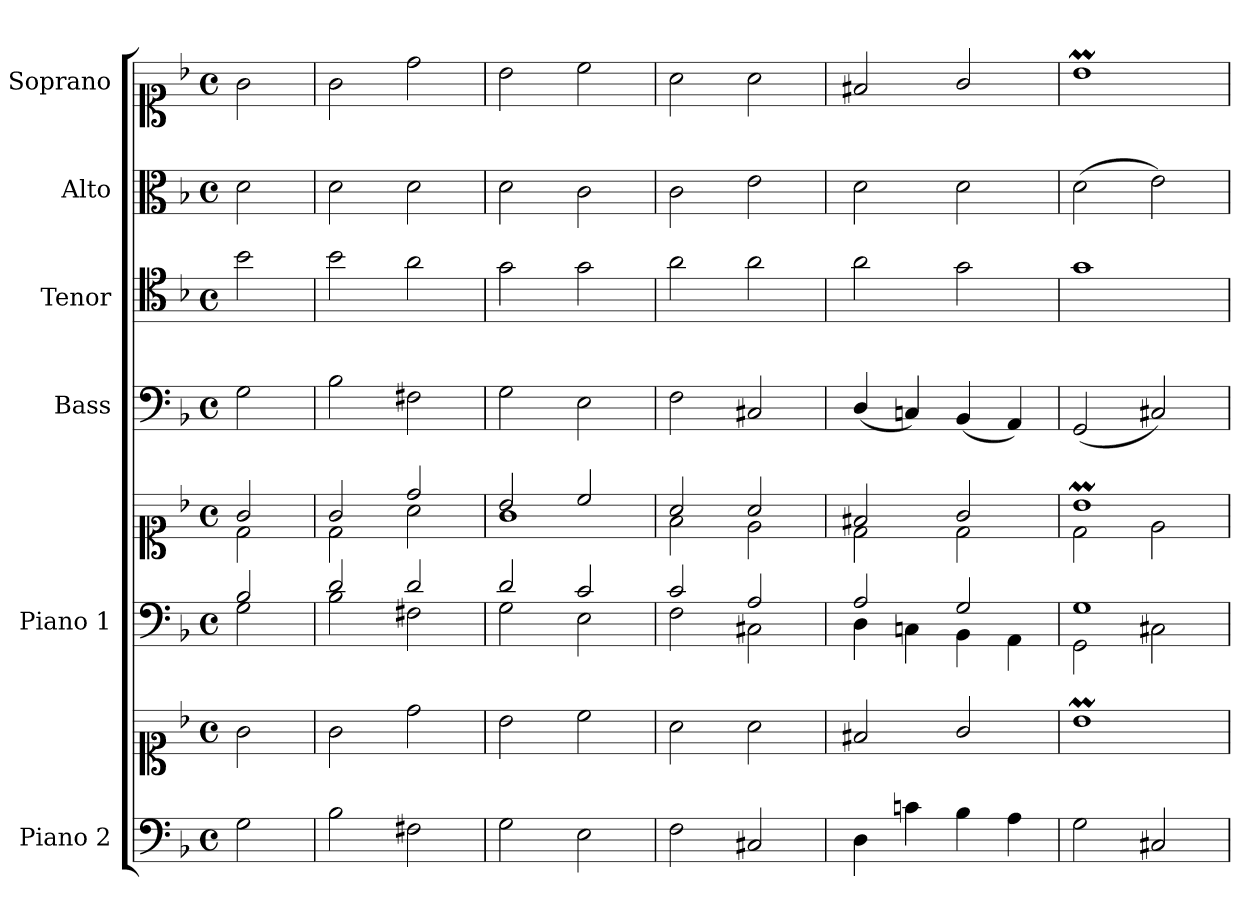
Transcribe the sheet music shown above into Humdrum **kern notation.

**kern	**kern	**kern	**kern	**kern	**kern	**kern	**kern
*part6	*part6	*part5	*part5	*part4	*part3	*part2	*part1
*staff8	*staff7	*staff6	*staff5	*staff4	*staff3	*staff2	*staff1
*I"Piano 2	*	*I"Piano 1	*	*I"Bass	*I"Tenor	*I"Alto	*I"Soprano
*I'Pno 2	*	*I'Pno 1	*	*I'B.	*I'T.	*I'A.	*I'S.
*clefF4	*clefC1	*clefF4	*clefC1	*clefF4	*clefC4	*clefC3	*clefC1
*	*	*	*	*	*ITrd7c12	*	*
*k[b-]	*k[b-]	*k[b-]	*k[b-]	*k[b-]	*k[b-]	*k[b-]	*k[b-]
*F:	*F:	*F:	*F:	*F:	*F:	*F:	*F:
*M4/4	*M4/4	*M4/4	*M4/4	*M4/4	*M4/4	*M4/4	*M4/4
*met(c)	*met(c)	*met(c)	*met(c)	*met(c)	*met(c)	*met(c)	*met(c)
=1	=1	=1	=1	=1	=1	=1	=1
*	*	*^	*^	*	*	*	*
2G\	2g\	2B-/	2G\	2g/	2d\	2G\	2B-\	2d\	2g\
=2	=2	=2	=2	=2	=2	=2	=2	=2	=2
2B-\	2g\	2d/	2B-\	2g/	2d\	2B-\	2B-\	2d\	2g\
2F#X\	2dd\	2d/	2F#X\	2dd/	2a\	2F#X\	2A\	2d\	2dd\
=3	=3	=3	=3	=3	=3	=3	=3	=3	=3
2G\	2b-\	2d/	2G\	2b-/	1g\	2G\	2G\	2d\	2b-\
2E\	2cc\	2c/	2E\	2cc/	.	2E\	2G\	2c\	2cc\
=4	=4	=4	=4	=4	=4	=4	=4	=4	=4
2F\	2a\	2c/	2F\	2a/	2f\	2F\	2A\	2c\	2a\
2C#X/	2a\	2A/	2C#X\	2a/	2e\	2C#X/	2A\	2e\	2a\
=5	=5	=5	=5	=5	=5	=5	=5	=5	=5
4D\	2f#X/	2A/	4D\	2f#X/	2d\	(4D/	2A\	2d\	2f#X/
4cn\	.	.	4Cn\	.	.	4Cn/)	.	.	.
4B-\	2g/	2G/	4BB-\	2g/	2d\	(4BB-/	2G\	2d\	2g/
4A\	.	.	4AA\	.	.	4AA/)	.	.	.
=6	=6	=6	=6	=6	=6	=6	=6	=6	=6
2G\	1b-M\	1G/	2GG\	1b-M/	2d\	(2GG/	1G\	(2d\	1b-M\
2C#X/	.	.	2C#X\	.	2e\	2C#X/)	.	2e\)	.
*	*	*v	*v	*	*	*	*	*	*
*	*	*	*v	*v	*	*	*	*
=	=	=	=	=	=	=	=
*-	*-	*-	*-	*-	*-	*-	*-
